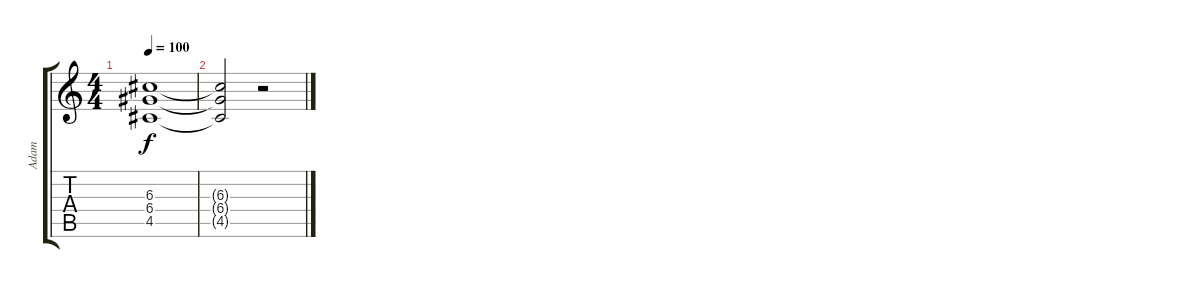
\track ("Adam" "Adam") {instrument distortionguitar}
\staff {score tabs}
\tuning (E4 B3 G3 D3 A2 E2) {hide}
\ts (4 4)
\tempo 100
\clef g2
\ks c
(6.3{t} 6.4{t} 4.5{t}).1{dy f} |
(6.3{t} 6.4{t} 4.5{t}).2 r.2
